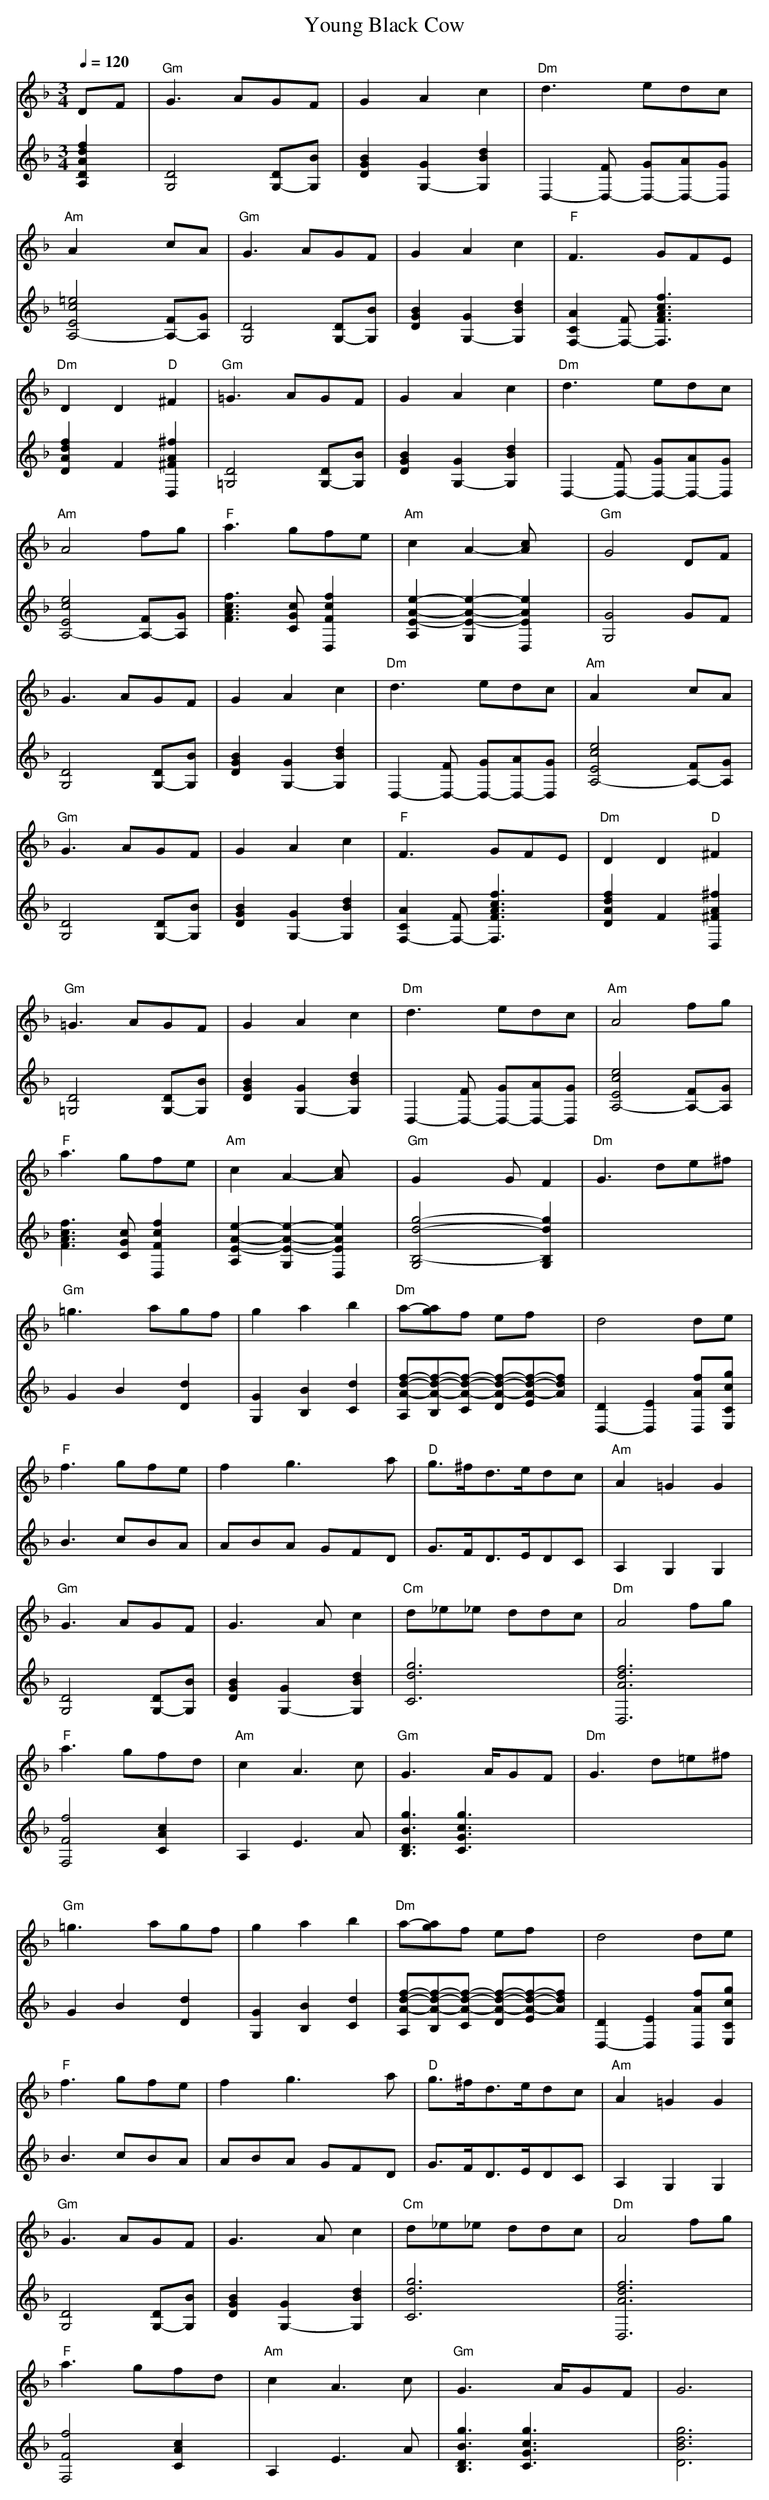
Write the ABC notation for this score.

X:1
T: Young Black Cow
M: 3/4
L: 1/8
Q:1/4=120
K:F % 1 flats
V:1 clef=G
V:2 clef=G
V:1
DF| \
"Gm" G3 AGF| G2A2c2| "Dm" d3 edc|
"Am" A2x2cA| "Gm" G3 AGF|G2A2c2| "F" F3 GFE|
"Dm" D2D2 "D" ^F2| "Gm" =G3 AGF| G2A2c2| "Dm" d3 edc|
"Am" A4fg| "F" a3 gfe| "Am" c2A2-[cA]x| "Gm" G4DF|
G3 AGF| G2A2c2| "Dm" d3 edc| "Am" A2x2cA|
"Gm" G3 AGF| G2A2c2| "F" F3 GFE| "Dm" D2D2 "D" ^F2 |
"Gm" =G3 AGF| G2A2c2| "Dm" d3 edc| "Am"  A4fg|
"F" a3 gfe| "Am" c2A2-[cA]x| "Gm" G2x/2x/2 GF2| "Dm" G3 de^f|
"Gm" =g3 agf| g2a2b2| "Dm" a-[ag]f efx| d4de|
"F" f3 gfe|f2g3a| "D" g3/2^f<de/2dc| "Am" A2=G2G2|
"Gm" G3 AGF| G3 Ac2| "Cm"d_e_e ddc| "Dm" A4fg|
"F" a3 gfd| "Am" c2A3c| "Gm" G3 x/2A/2GF| "Dm" G3 d=e^f|
"Gm" =g3 agf| g2a2b2| "Dm" a-[ag]f efx| d4de|
"F" f3 gfe| f2g3a| "D" g3/2^f<de/2dc| "Am" A2=G2G2|
"Gm" G3 AGF| G3 Ac2| "Cm" d_e_e ddc| "Dm" A4fg|
"F" a3 gfd| "Am" c2A3c| "Gm" G3 x/2A/2GF| G6|
V:2
[f2d2A2D2A,2]| \
[D4G,4][DG,-][BG,]| \
[B2G2D2][G2G,2-][d2B2G,2]| \
D,2-[FD,-] [GD,-][AD,-][GD,]|
[=e4c4E4A,4-][FA,-][GA,]| \
[D4G,4][DG,-][BG,]| \
[B2G2D2][G2G,2-][d2B2G,2]| \
[A2C2F,2-][FF,-] [f3c3A3F3F,3]|
[f2d2A2D2]F2[^f2A2^F2D,2]| \
[D4=G,4][DG,-][BG,]| \
[B2G2D2][G2G,2-][d2B2G,2]| \
D,2-[FD,-] [GD,-][AD,-][GD,]|
[e4c4E4A,4-][FA,-][GA,]| \
[f3c3A3F3] [cGC][f2c2F2D,2]| \
[e2-A2-E2-A,2][e2-A2-E2-G,2][e2A2E2D,2]| \
[G4G,4]GF|
[D4G,4][DG,-][BG,]| \
[B2G2D2][G2G,2-][d2B2G,2]| \
D,2-[FD,-] [GD,-][AD,-][GD,]| \
[e4c4E4A,4-][FA,-][GA,]|
[D4G,4][DG,-][BG,]| \
[B2G2D2][G2G,2-][d2B2G,2]| \
[A2C2F,2-][FF,-] [f3c3A3F3F,3]| \
[f2d2A2D2]F2[^f2A2^F2D,2]|
[D4=G,4][DG,-][BG,]| \
[B2G2D2][G2G,2-][d2B2G,2]| \
D,2-[FD,-] [GD,-][AD,-][GD,]| \
[e4c4E4A,4-][FA,-][GA,]|
[f3c3A3F3] [cGC][f2c2F2D,2]| \
[e2-A2-E2-A,2][e2-A2-E2-G,2][e2A2E2D,2]| \
[g4-d4-B,4-G,4][g2d2B,2G,2]| \
x6|
G2B2[d2D2]| \
[G2G,2][B2B,2][d2C2]| \
[f-d-A-A,][f-d-A-B,][f-d-A-C] [f-d-A-D][f-d-A-E][fdA]| \
[D2D,2-][E2D,2][fAD,][gcCE,]|
B3 cBA| \
ABA GFD| \
G3/2F<DE/2DC| \
A,2G,2G,2|
[D4G,4][DG,-][BG,]| \
[B2G2D2][G2G,2-][d2B2G,2]| \
[g6d6C6]| \
[f6d6A6D,6]|
[f4F4F,4][c2A2C2]| \
A,2E3A| \
[g3B3D3B,3] [g3c3G3C3]| \
x6|
G2B2[d2D2]| \
[G2G,2][B2B,2][d2C2]| \
[f-d-A-A,][f-d-A-B,][f-d-A-C] [f-d-A-D][f-d-A-E][fdA]| \
[D2D,2-][E2D,2][fAD,][gcCE,]|
B3 cBA| \
ABA GFD| \
G3/2F<DE/2DC| \
A,2G,2G,2|
[D4G,4][DG,-][BG,]| \
[B2G2D2][G2G,2-][d2B2G,2]| \
[g6d6C6]| \
[f6d6A6D,6]|
[f4F4F,4][c2A2C2]| \
A,2E3A| \
[g3B3D3B,3] [g3c3G3C3]| \
[g6d6B6D6]|
